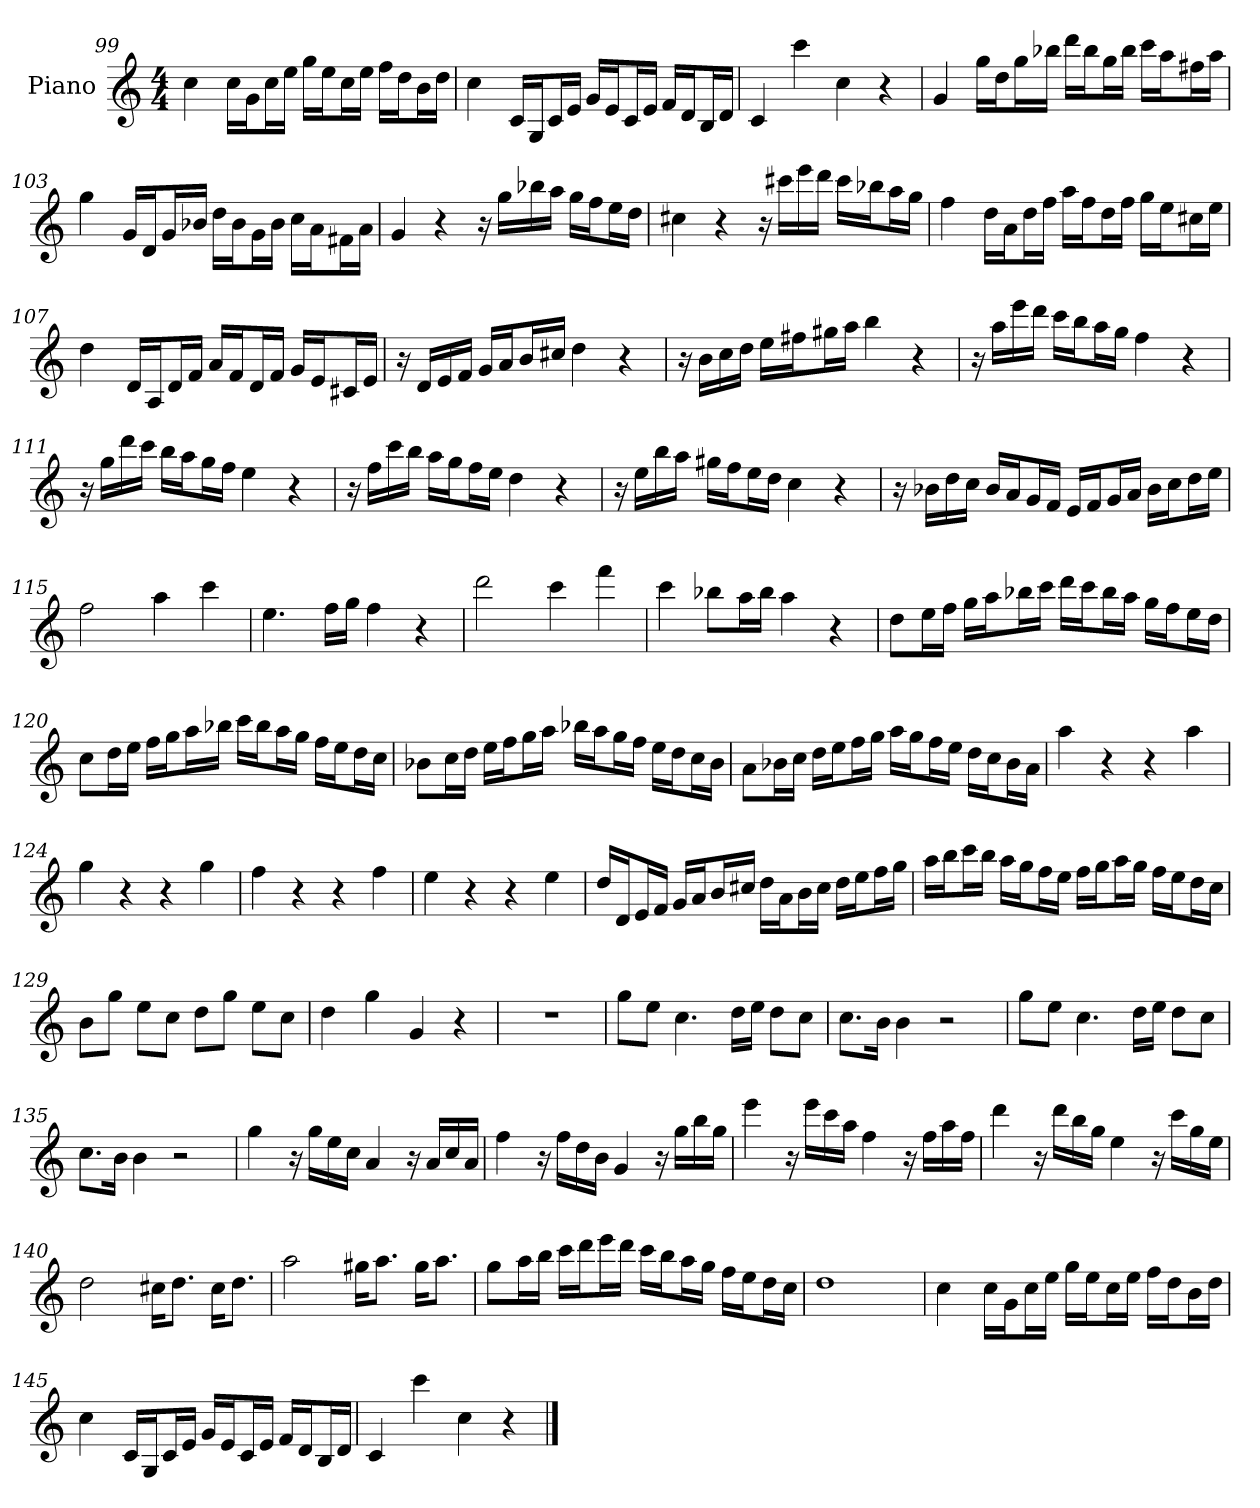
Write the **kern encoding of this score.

**kern
*part1
*staff1
*I"Piano
*I'Pno
*clefG2
*k[]
*C:
*M4/4
=99
4cc
16cc\LL
16g\J
16cc\L
16ee\JJ
16gg\LL
16ee\J
16cc\L
16ee\JJ
16ff\LL
16dd\J
16b\L
16dd\JJ
=100
4cc
16c/LL
16G/J
16c/L
16e/JJ
16g/LL
16e/J
16c/L
16e/JJ
16f/LL
16d/J
16B/L
16d/JJ
=101
4c
4ccc
4cc
4r
=102
4g
16gg\LL
16dd\J
16gg\L
16bb-X\JJ
16ddd\LL
16bb-\J
16gg\L
16bb-\JJ
16ccc\LL
16aa\J
16ff#X\L
16aa\JJ
=103
4gg
16g/LL
16d/J
16g/L
16b-X/JJ
16dd\LL
16b-\J
16g\L
16b-\JJ
16cc\LL
16a\J
16f#X\L
16a\JJ
=104
4g
4r
16r
16gg\LL
16bb-X\
16aa\JJ
16gg\LL
16ff\J
16ee\L
16dd\JJ
=105
4cc#X
4r
16r
16ccc#X\LL
16eee\
16ddd\JJ
16ccc#\LL
16bb-X\J
16aa\L
16gg\JJ
=106
4ff
16dd\LL
16a\J
16dd\L
16ff\JJ
16aa\LL
16ff\J
16dd\L
16ff\JJ
16gg\LL
16ee\J
16cc#X\L
16ee\JJ
=107
4dd
16d/LL
16A/J
16d/L
16f/JJ
16a/LL
16f/J
16d/L
16f/JJ
16g/LL
16e/J
16c#X/L
16e/JJ
=108
16r
16d/LL
16e/
16f/JJ
16g/LL
16a/J
16b/L
16cc#X/JJ
4dd
4r
=109
16r
16b\LL
16cc\
16dd\JJ
16ee\LL
16ff#X\J
16gg#X\L
16aa\JJ
4bb
4r
=110
16r
16aa\LL
16eee\
16ddd\JJ
16ccc\LL
16bb\J
16aa\L
16gg\JJ
4ff
4r
=111
16r
16gg\LL
16ddd\
16ccc\JJ
16bb\LL
16aa\J
16gg\L
16ff\JJ
4ee
4r
=112
16r
16ff\LL
16ccc\
16bb\JJ
16aa\LL
16gg\J
16ff\L
16ee\JJ
4dd
4r
=113
16r
16ee\LL
16bb\
16aa\JJ
16gg#X\LL
16ff\J
16ee\L
16dd\JJ
4cc
4r
=114
16r
16b-X\LL
16dd\
16cc\JJ
16b-/LL
16a/J
16g/L
16f/JJ
16e/LL
16f/J
16g/L
16a/JJ
16b-\LL
16cc\J
16dd\L
16ee\JJ
=115
2ff
4aa
4ccc
=116
4.ee
16ff\LL
16gg\JJ
4ff
4r
=117
2ddd
4ccc
4fff
=118
4ccc
8bb-X\L
16aa\L
16bb-\JJ
4aa
4r
=119
8dd\L
16ee\L
16ff\JJ
16gg\LL
16aa\J
16bb-X\L
16ccc\JJ
16ddd\LL
16ccc\J
16bb-\L
16aa\JJ
16gg\LL
16ff\J
16ee\L
16dd\JJ
=120
8cc\L
16dd\L
16ee\JJ
16ff\LL
16gg\J
16aa\L
16bb-X\JJ
16ccc\LL
16bb-\J
16aa\L
16gg\JJ
16ff\LL
16ee\J
16dd\L
16cc\JJ
=121
8b-X\L
16cc\L
16dd\JJ
16ee\LL
16ff\J
16gg\L
16aa\JJ
16bb-X\LL
16aa\J
16gg\L
16ff\JJ
16ee\LL
16dd\J
16cc\L
16b-\JJ
=122
8a\L
16b-X\L
16cc\JJ
16dd\LL
16ee\J
16ff\L
16gg\JJ
16aa\LL
16gg\J
16ff\L
16ee\JJ
16dd\LL
16cc\J
16b-\L
16a\JJ
=123
4aa
4r
4r
4aa
=124
4gg
4r
4r
4gg
=125
4ff
4r
4r
4ff
=126
4ee
4r
4r
4ee
=127
16dd/LL
16d/J
16e/L
16f/JJ
16g/LL
16a/J
16b/L
16cc#X/JJ
16dd\LL
16a\J
16b\L
16cc#\JJ
16dd\LL
16ee\J
16ff\L
16gg\JJ
=128
16aa\LL
16bb\J
16ccc\L
16bb\JJ
16aa\LL
16gg\J
16ff\L
16ee\JJ
16ff\LL
16gg\J
16aa\L
16gg\JJ
16ff\LL
16ee\J
16dd\L
16cc\JJ
=129
8b\L
8gg\J
8ee\L
8cc\J
8dd\L
8gg\J
8ee\L
8cc\J
=130
4dd
4gg
4g
4r
=131
1r
=132
8gg\L
8ee\J
4.cc
16dd\LL
16ee\JJ
8dd\L
8cc\J
=133
8.cc\L
16b\Jk
4b
2r
=134
8gg\L
8ee\J
4.cc
16dd\LL
16ee\JJ
8dd\L
8cc\J
=135
8.cc\L
16b\Jk
4b
2r
=136
4gg
16r
16gg\LL
16ee\
16cc\JJ
4a
16r
16a/LL
16cc/
16a/JJ
=137
4ff
16r
16ff\LL
16dd\
16b\JJ
4g
16r
16gg\LL
16bb\
16gg\JJ
=138
4eee
16r
16eee\LL
16ccc\
16aa\JJ
4ff
16r
16ff\LL
16aa\
16ff\JJ
=139
4ddd
16r
16ddd\LL
16bb\
16gg\JJ
4ee
16r
16ccc\LL
16gg\
16ee\JJ
=140
2dd
16cc#X\KL
8.dd\J
16cc#\KL
8.dd\J
=141
2aa
16gg#X\KL
8.aa\J
16gg#\KL
8.aa\J
=142
8gg\L
16aa\L
16bb\JJ
16ccc\LL
16ddd\J
16eee\L
16ddd\JJ
16ccc\LL
16bb\J
16aa\L
16gg\JJ
16ff\LL
16ee\J
16dd\L
16cc\JJ
=143
1dd
=144
4cc
16cc\LL
16g\J
16cc\L
16ee\JJ
16gg\LL
16ee\J
16cc\L
16ee\JJ
16ff\LL
16dd\J
16b\L
16dd\JJ
=145
4cc
16c/LL
16G/J
16c/L
16e/JJ
16g/LL
16e/J
16c/L
16e/JJ
16f/LL
16d/J
16B/L
16d/JJ
=146
4c
4ccc
4cc
4r
==
*-
